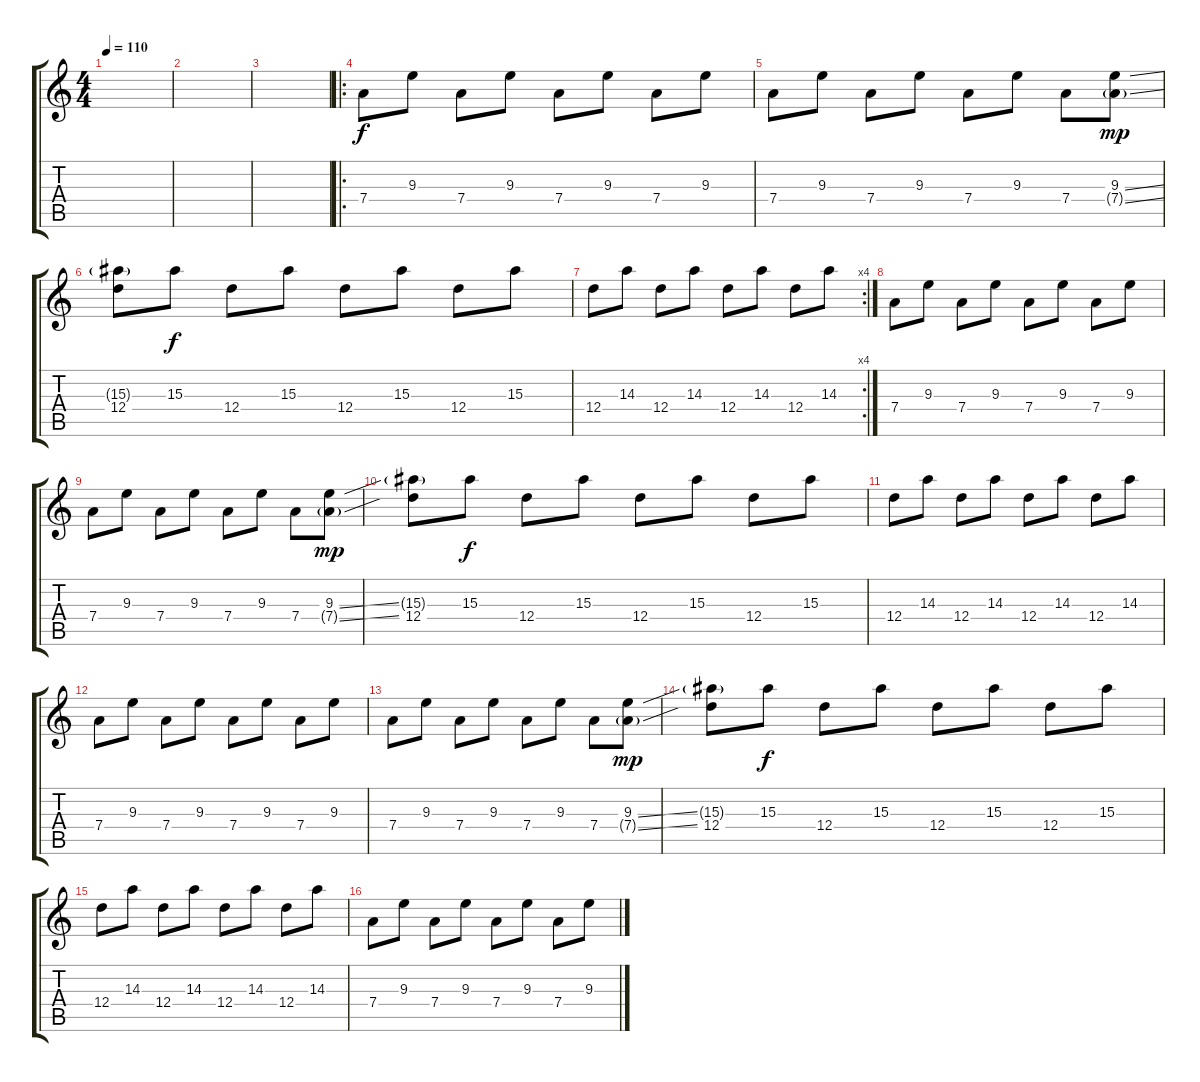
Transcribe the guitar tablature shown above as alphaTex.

\track "" {instrument electricguitarclean}
\staff {score tabs}
\tuning (E4 B3 G3 D3 A2 E2) {hide}
\ts (4 4)
\tempo 110
\clef g2
\ks c
|
|
|
\ro
7.4.8 9.3.8 7.4.8 9.3.8 7.4.8 9.3.8 7.4.8 9.3.8 |
7.4.8 9.3.8 7.4.8 9.3.8 7.4.8 9.3.8 7.4.8 (9.3{ss} 7.4{ss g}).8{dy mp} |
(15.3{g} 12.4).8 15.3.8{dy f} 12.4.8 15.3.8 12.4.8 15.3.8 12.4.8 15.3.8 |
\rc 4
12.4.8 14.3.8 12.4.8 14.3.8 12.4.8 14.3.8 12.4.8 14.3.8 |
7.4.8 9.3.8 7.4.8 9.3.8 7.4.8 9.3.8 7.4.8 9.3.8 |
7.4.8 9.3.8 7.4.8 9.3.8 7.4.8 9.3.8 7.4.8 (9.3{ss} 7.4{ss g}).8{dy mp} |
(15.3{g} 12.4).8 15.3.8{dy f} 12.4.8 15.3.8 12.4.8 15.3.8 12.4.8 15.3.8 |
12.4.8 14.3.8 12.4.8 14.3.8 12.4.8 14.3.8 12.4.8 14.3.8 |
7.4.8 9.3.8 7.4.8 9.3.8 7.4.8 9.3.8 7.4.8 9.3.8 |
7.4.8 9.3.8 7.4.8 9.3.8 7.4.8 9.3.8 7.4.8 (9.3{ss} 7.4{ss g}).8{dy mp} |
(15.3{g} 12.4).8 15.3.8{dy f} 12.4.8 15.3.8 12.4.8 15.3.8 12.4.8 15.3.8 |
12.4.8 14.3.8 12.4.8 14.3.8 12.4.8 14.3.8 12.4.8 14.3.8 |
7.4.8 9.3.8 7.4.8 9.3.8 7.4.8 9.3.8 7.4.8 9.3.8
